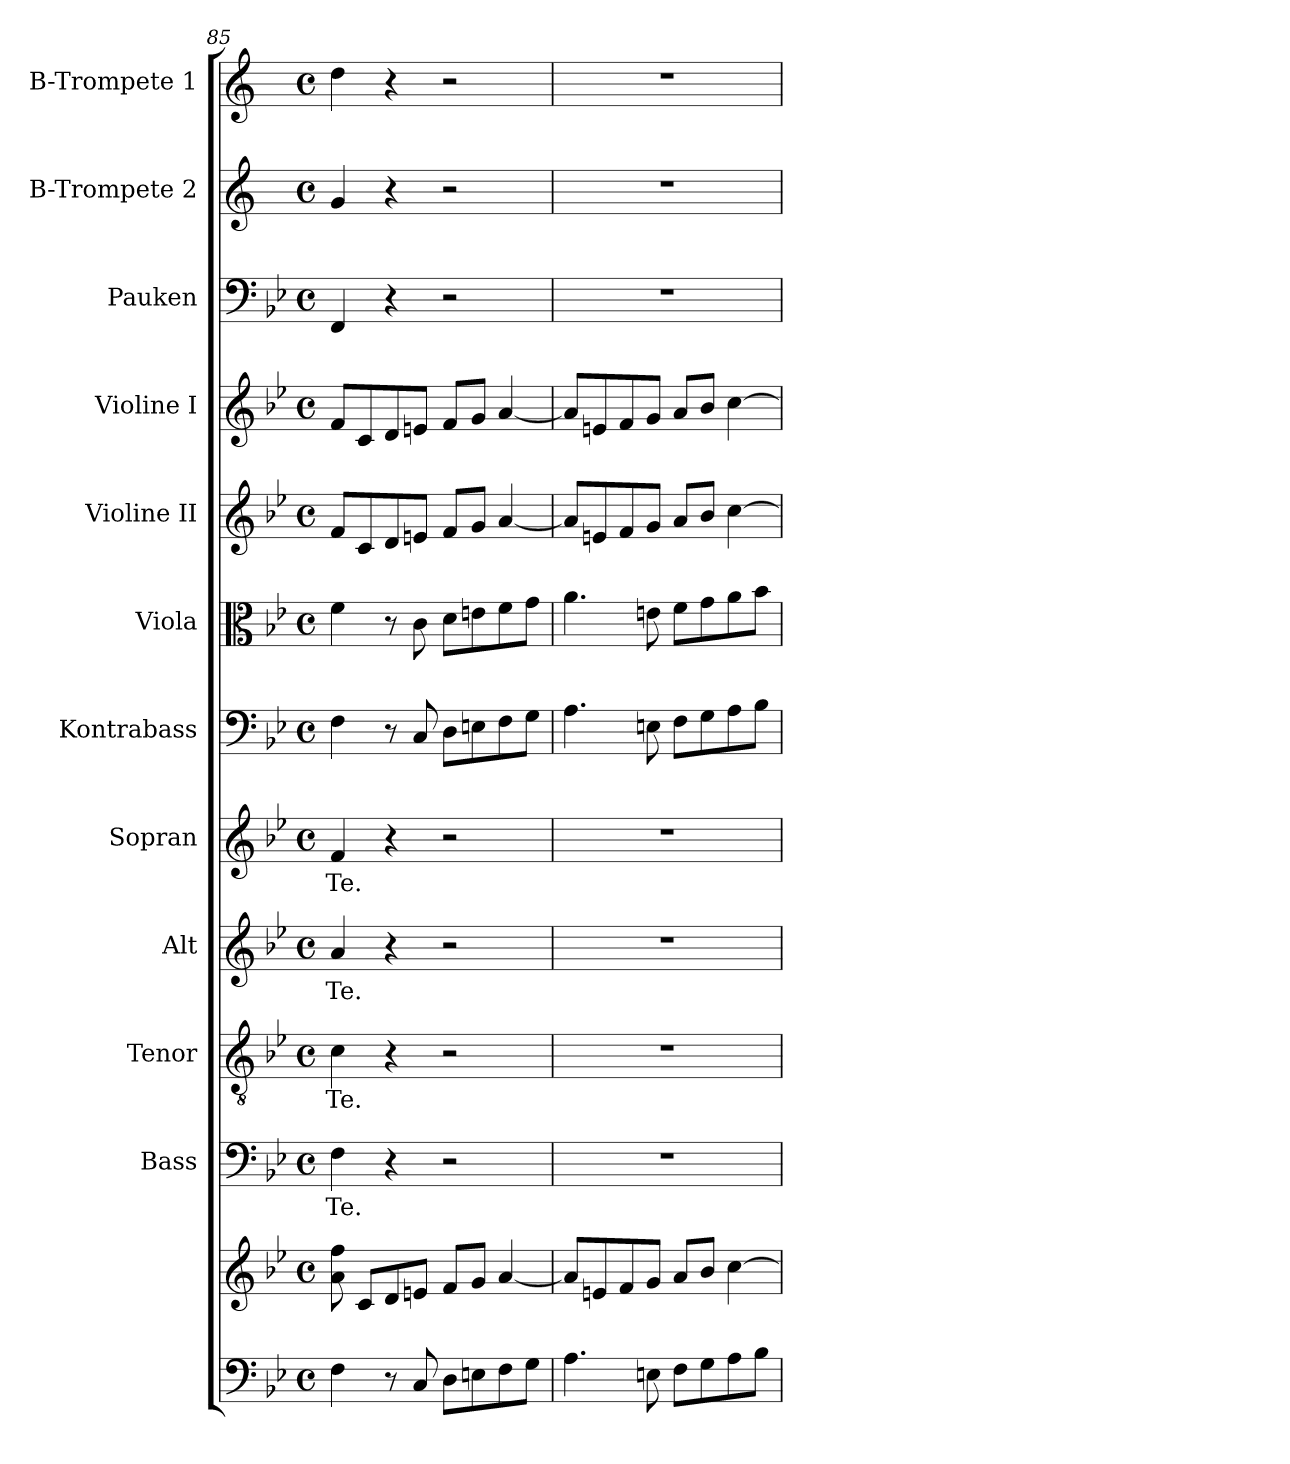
**kern	**kern	**kern	**text	**kern	**text	**kern	**text	**kern	**text	**kern	**kern	**kern	**kern	**kern	**kern	**kern
*part12	*part12	*part11	*part11	*part10	*part10	*part9	*part9	*part8	*part8	*part7	*part6	*part5	*part4	*part3	*part2	*part1
*staff13	*staff12	*staff11	*staff11	*staff10	*staff10	*staff9	*staff9	*staff8	*staff8	*staff7	*staff6	*staff5	*staff4	*staff3	*staff2	*staff1
*	*	*I"Bass	*	*I"Tenor	*	*I"Alt	*	*I"Sopran	*	*I"Kontrabass	*I"Viola	*I"Violine II	*I"Violine I	*I"Pauken	*I"B-Trompete 2	*I"B-Trompete 1
*	*	*I'B.	*	*I'T.	*	*I'A.	*	*I'S.	*	*I'Kb.	*I'Vla.	*I'Vl. II	*I'Vl. I	*I'Pk.	*I'B Trp. 2	*I'B Trp. 1
*clefF4	*clefG2	*clefF4	*	*clefGv2	*	*clefG2	*	*clefG2	*	*clefF4	*clefC3	*clefG2	*clefG2	*clefF4	*clefG2	*clefG2
*	*	*	*	*	*	*	*	*	*	*ITrd7c12	*	*	*	*	*ITrd1c2	*ITrd1c2
*k[b-e-]	*k[b-e-]	*k[b-e-]	*	*k[b-e-]	*	*k[b-e-]	*	*k[b-e-]	*	*k[b-e-]	*k[b-e-]	*k[b-e-]	*k[b-e-]	*k[b-e-]	*k[b-e-]	*k[b-e-]
*B-:	*B-:	*B-:	*	*B-:	*	*B-:	*	*B-:	*	*B-:	*B-:	*B-:	*B-:	*B-:	*B-:	*B-:
*M4/4	*M4/4	*M4/4	*	*M4/4	*	*M4/4	*	*M4/4	*	*M4/4	*M4/4	*M4/4	*M4/4	*M4/4	*M4/4	*M4/4
*met(c)	*met(c)	*met(c)	*	*met(c)	*	*met(c)	*	*met(c)	*	*met(c)	*met(c)	*met(c)	*met(c)	*met(c)	*met(c)	*met(c)
=85	=85	=85	=85	=85	=85	=85	=85	=85	=85	=85	=85	=85	=85	=85	=85	=85
!	!	!	!LO:LY:b	!	!LO:LY:b	!	!LO:LY:b	!	!LO:LY:b	!	!	!	!	!	!	!
4F\	8a\ 8ff\	4F\	Te.	4c\	Te.	4a/	Te.	4f/	Te.	4FF\	4f\	8f/L	8f/L	4FF/	4f/	4cc\
.	8c/L	.	.	.	.	.	.	.	.	.	.	8c/	8c/	.	.	.
8r	8d/	4r	.	4r	.	4r	.	4r	.	8r	8r	8d/	8d/	4r	4r	4r
8C/	8en/J	.	.	.	.	.	.	.	.	8CC/	8c\	8en/J	8en/J	.	.	.
8D\L	8f/L	2r	.	2r	.	2r	.	2r	.	8DD\L	8d\L	8f/L	8f/L	2r	2r	2r
8En\	8g/J	.	.	.	.	.	.	.	.	8EEn\	8en\	8g/J	8g/J	.	.	.
8F\	[4a/	.	.	.	.	.	.	.	.	8FF\	8f\	[4a/	[4a/	.	.	.
8G\J	.	.	.	.	.	.	.	.	.	8GG\J	8g\J	.	.	.	.	.
=86	=86	=86	=86	=86	=86	=86	=86	=86	=86	=86	=86	=86	=86	=86	=86	=86
4.A\	8a/L]	1r	.	1r	.	1r	.	1r	.	4.AA\	4.a\	8a/L]	8a/L]	1r	1r	1r
.	8en/	.	.	.	.	.	.	.	.	.	.	8en/	8en/	.	.	.
.	8f/	.	.	.	.	.	.	.	.	.	.	8f/	8f/	.	.	.
8En\	8g/J	.	.	.	.	.	.	.	.	8EEn\	8en\	8g/J	8g/J	.	.	.
8F\L	8a/L	.	.	.	.	.	.	.	.	8FF\L	8f\L	8a/L	8a/L	.	.	.
8G\	8b-/J	.	.	.	.	.	.	.	.	8GG\	8g\	8b-/J	8b-/J	.	.	.
8A\	[4cc\	.	.	.	.	.	.	.	.	8AA\	8a\	[4cc\	[4cc\	.	.	.
8B-\J	.	.	.	.	.	.	.	.	.	8BB-\J	8b-\J	.	.	.	.	.
=	=	=	=	=	=	=	=	=	=	=	=	=	=	=	=	=
*-	*-	*-	*-	*-	*-	*-	*-	*-	*-	*-	*-	*-	*-	*-	*-	*-
